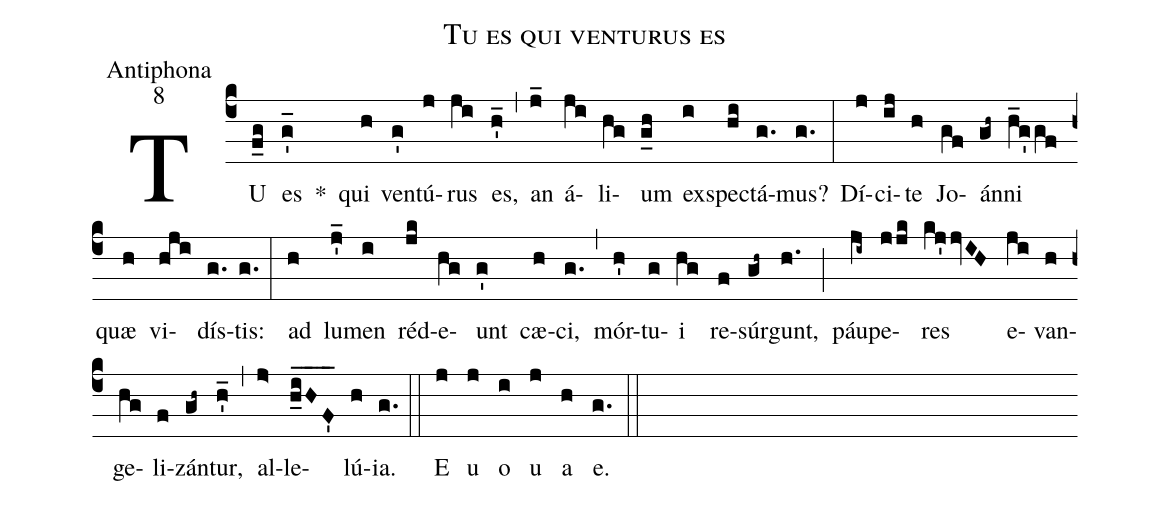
name:Tu es qui venturus es;
office-part:Antiphona;
mode:8;
%%
(c4)TU(f_0g) es(g'_) *() qui(h) ven(g')tú(j)rus(ji) es,(h'_) (,) an(j_) á(ji)li(hg)um(g_0h) ex(i)spec(hi)tá(g.)mus?(g.) (:) Dí(j)ci(ij)te(h) Jo(gf)án(gh~)ni(h_g'/gf) quæ(h) vi(hji)dís(g.)tis:(g.) (:) ad(h) lu(j'_)men(i) réd(jk)e(hg)unt(g') cæ(h)ci,(g.) (,) mór(h')tu(g)i(hg) re(f)súr(gh~)gunt,(h.) (;) páu(ji~)pe(j!/jk)res(kj'/jvIH) e(ji)van(h)ge(hg)li(f)zán(gh~)tur,(h'_) (,) al(j>)le(h_0iHF'___)lú(-h>)ia.(g.) (::) E(j) u(j) o(i) u(j) a(h) e.(g.) (::)
